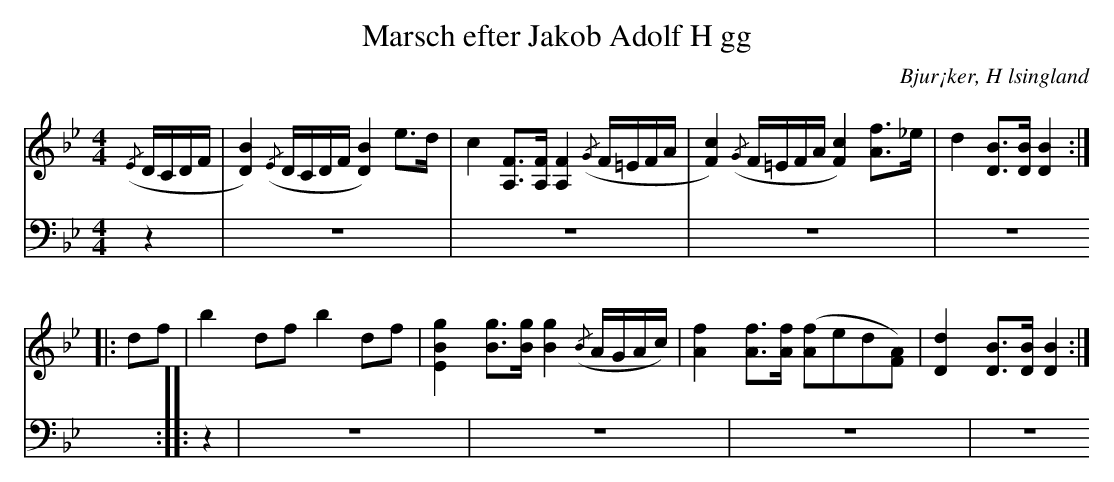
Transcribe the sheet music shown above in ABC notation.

X:1
T: Marsch efter Jakob Adolf H gg
O: Bjur¡ker, H lsingland
M: 4/4
L: 1/16
K: Bb
V:1
V:2
V:3 merge
V:1
({/E}DCDF|[D4B4]) ({/E}DCDF [D4B4]) e2>d2|c4 [A,2F2]>[A,2F2] [A,4F4] ({/G}F=EFA|[F4c4]) ({/G}F=EFA [F4c4]) [A2f2]>_e2|d4 [D2B2]>[D2B2] [D4B4]:|
|:d2f2|b4 d2f2 b4 d2f2|[E4B4g4] [B2g2]>[B2g2] [B4g4] ({/B}AGAc)|[A4f4] [A2f2]>[A2f2] ([A2f2]e2d2[F2A2])|[D4d4] [D2B2]>[D2B2] [D4B4]:|
V:2 clef=bass
z4|z16|z16|z16|z16:|
|:z4|z16|z16|z16|z16:|
V:3 clef=bass
z4|z16|z16|z16|z16:|
|:z4|z16|z16|z16|z16:|
